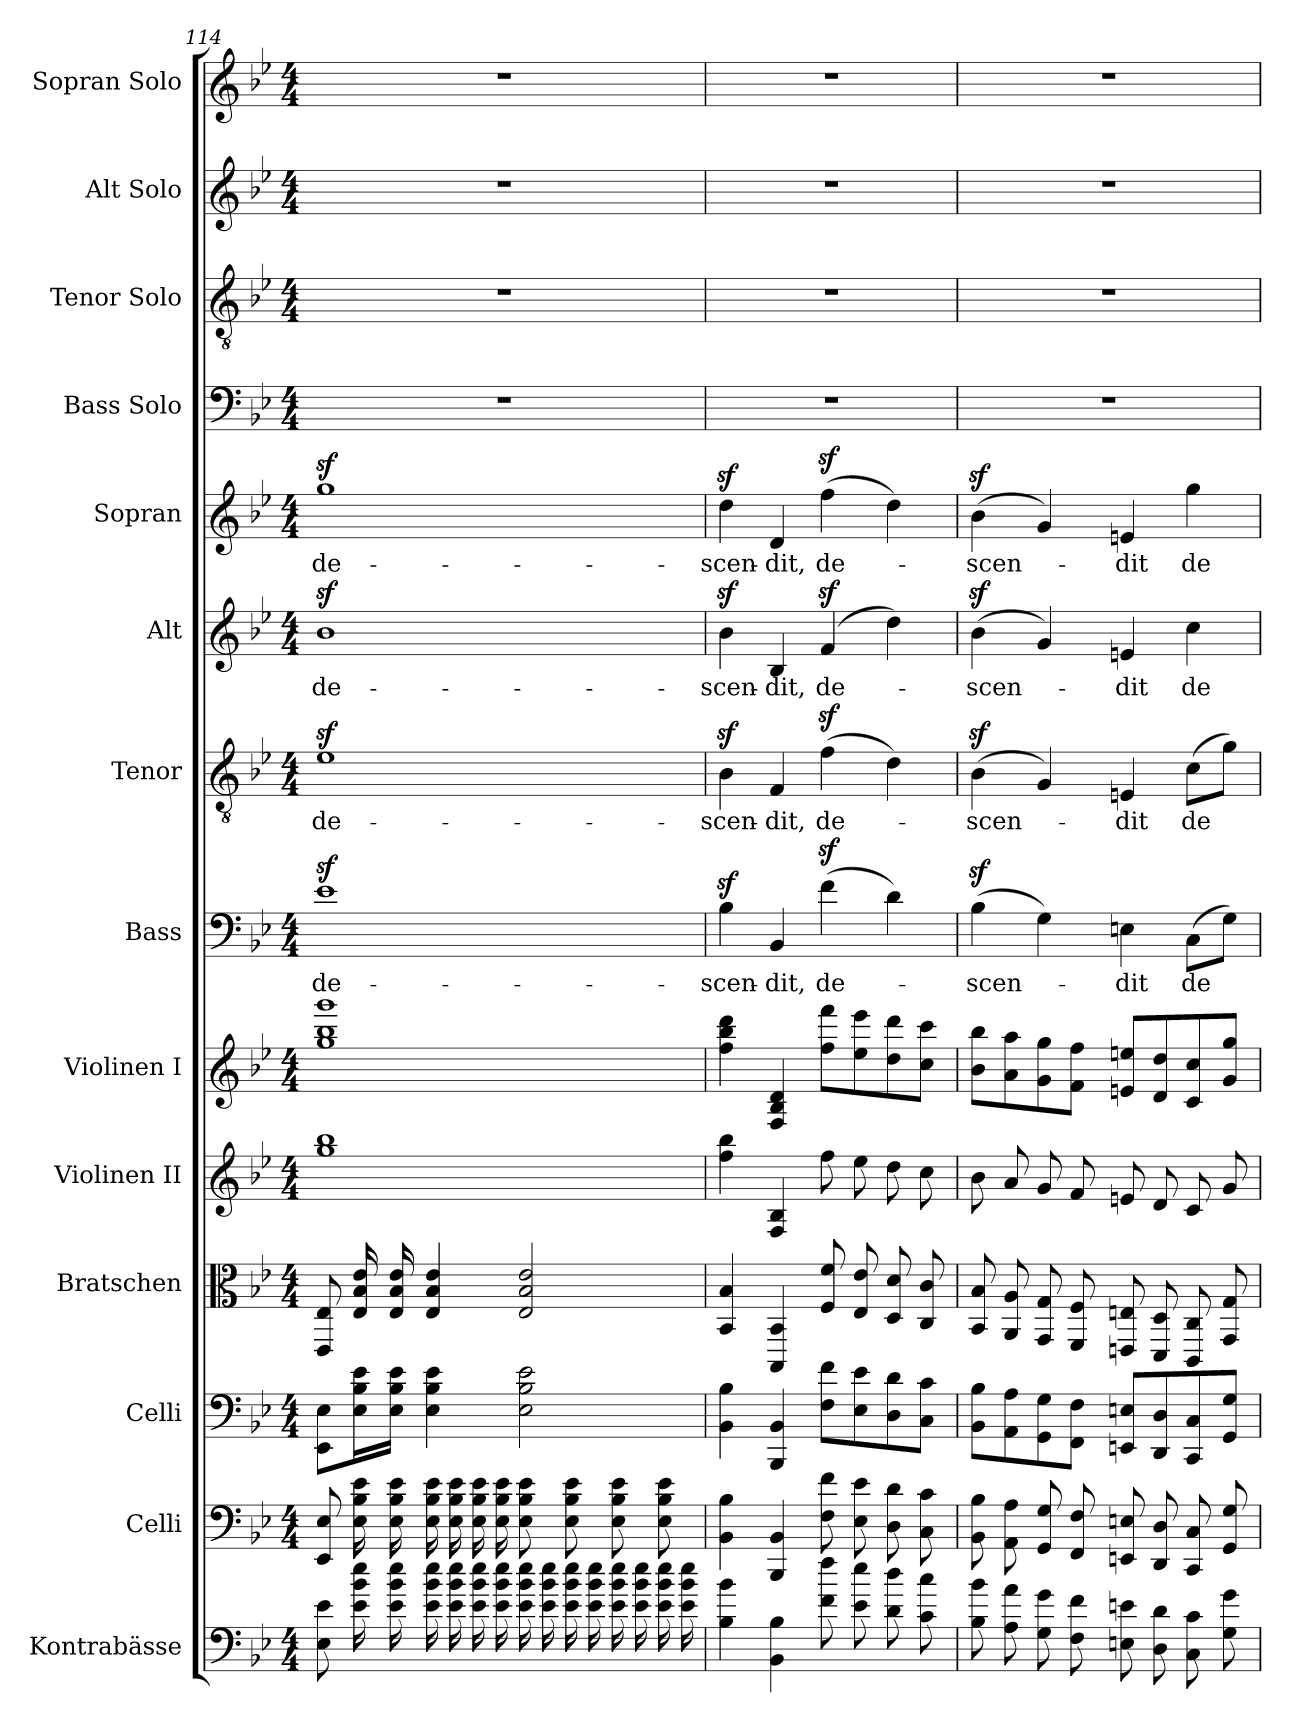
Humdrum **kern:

**kern	**kern	**kern	**kern	**kern	**kern	**kern	**text	**kern	**text	**kern	**text	**kern	**text	**kern	**kern	**kern	**kern
*part14	*part13	*part12	*part11	*part10	*part9	*part8	*part8	*part7	*part7	*part6	*part6	*part5	*part5	*part4	*part3	*part2	*part1
*staff14	*staff13	*staff12	*staff11	*staff10	*staff9	*staff8	*staff8	*staff7	*staff7	*staff6	*staff6	*staff5	*staff5	*staff4	*staff3	*staff2	*staff1
*I"Kontrabässe	*I"Celli	*I"Celli	*I"Bratschen	*I"Violinen II	*I"Violinen I	*I"Bass	*	*I"Tenor	*	*I"Alt	*	*I"Sopran	*	*I"Bass Solo	*I"Tenor Solo	*I"Alt Solo	*I"Sopran Solo
*	*I'Cl.	*	*	*	*I'Vl.	*I'B.	*	*I'T.	*	*I'A.	*	*I'S.	*	*I'B.S.	*I'T.S.	*I'A.S.	*I'S.S.
*clefF4	*clefF4	*clefF4	*clefC3	*clefG2	*clefG2	*clefF4	*	*clefGv2	*	*clefG2	*	*clefG2	*	*clefF4	*clefGv2	*clefG2	*clefG2
*ITrd7c12	*	*	*	*	*	*	*	*	*	*	*	*	*	*	*	*	*
*k[b-e-]	*k[b-e-]	*k[b-e-]	*k[b-e-]	*k[b-e-]	*k[b-e-]	*k[b-e-]	*	*k[b-e-]	*	*k[b-e-]	*	*k[b-e-]	*	*k[b-e-]	*k[b-e-]	*k[b-e-]	*k[b-e-]
*B-:	*B-:	*B-:	*B-:	*B-:	*B-:	*B-:	*	*B-:	*	*B-:	*	*B-:	*	*B-:	*B-:	*B-:	*B-:
*M4/4	*M4/4	*M4/4	*M4/4	*M4/4	*M4/4	*M4/4	*	*M4/4	*	*M4/4	*	*M4/4	*	*M4/4	*M4/4	*M4/4	*M4/4
=114	=114	=114	=114	=114	=114	=114	=114	=114	=114	=114	=114	=114	=114	=114	=114	=114	=114
!	!	!	!	!	!	!	!LO:LY:b	!	!LO:LY:b	!	!LO:LY:b	!	!LO:LY:b	!	!	!	!
8EE-\ 8E-\	8EE-/ 8E-/	8EE-\ 8E-\L	8EE-/ 8E-/	1gg 1bb-	1gg 1bb- 1ggg	1e-z>	-de-	1e-z>	-de-	1b-z>	-de-	1ggz>	-de-	1r	1r	1r	1r
16E-\ 16B-\ 16e-\	16E-\ 16B-\ 16e-\	16E-\ 16B-\ 16e-\L	16E-/ 16B-/ 16e-/	.	.	.	.	.	.	.	.	.	.	.	.	.	.
16E-\ 16B-\ 16e-\	16E-\ 16B-\ 16e-\	16E-\ 16B-\ 16e-\JJ	16E-/ 16B-/ 16e-/	.	.	.	.	.	.	.	.	.	.	.	.	.	.
16E-\ 16B-\ 16e-\	16E-\ 16B-\ 16e-\	4E-\ 4B-\ 4e-\	4E-/ 4B-/ 4e-/	.	.	.	.	.	.	.	.	.	.	.	.	.	.
16E-\ 16B-\ 16e-\	16E-\ 16B-\ 16e-\	.	.	.	.	.	.	.	.	.	.	.	.	.	.	.	.
16E-\ 16B-\ 16e-\	16E-\ 16B-\ 16e-\	.	.	.	.	.	.	.	.	.	.	.	.	.	.	.	.
16E-\ 16B-\ 16e-\	16E-\ 16B-\ 16e-\	.	.	.	.	.	.	.	.	.	.	.	.	.	.	.	.
16E-\ 16B-\ 16e-\	8E-\ 8B-\ 8e-\	2E-\ 2B-\ 2e-\	2E-/ 2B-/ 2e-/	.	.	.	.	.	.	.	.	.	.	.	.	.	.
16E-\ 16B-\ 16e-\	.	.	.	.	.	.	.	.	.	.	.	.	.	.	.	.	.
16E-\ 16B-\ 16e-\	8E-\ 8B-\ 8e-\	.	.	.	.	.	.	.	.	.	.	.	.	.	.	.	.
16E-\ 16B-\ 16e-\	.	.	.	.	.	.	.	.	.	.	.	.	.	.	.	.	.
16E-\ 16B-\ 16e-\	8E-\ 8B-\ 8e-\	.	.	.	.	.	.	.	.	.	.	.	.	.	.	.	.
16E-\ 16B-\ 16e-\	.	.	.	.	.	.	.	.	.	.	.	.	.	.	.	.	.
16E-\ 16B-\ 16e-\	8E-\ 8B-\ 8e-\	.	.	.	.	.	.	.	.	.	.	.	.	.	.	.	.
16E-\ 16B-\ 16e-\	.	.	.	.	.	.	.	.	.	.	.	.	.	.	.	.	.
=115	=115	=115	=115	=115	=115	=115	=115	=115	=115	=115	=115	=115	=115	=115	=115	=115	=115
!	!	!	!	!	!	!	!LO:LY:b	!	!LO:LY:b	!	!LO:LY:b	!	!LO:LY:b	!	!	!	!
4BB-\ 4B-\	4BB-\ 4B-\	4BB-\ 4B-\	4BB-/ 4B-/	4ff\ 4bb-\	4ff\ 4bb-\ 4ddd\	4B-z>\	-scen-	4B-z>\	-scen-	4b-z>\	scen-	4ddz>\	-scen-	1r	1r	1r	1r
!	!	!	!	!	!	!	!LO:LY:b	!	!LO:LY:b	!	!LO:LY:b	!	!LO:LY:b	!	!	!	!
4BBB-\ 4BB-\	4BBB-/ 4BB-/	4BBB-/ 4BB-/	4BBB-/ 4BB-/	4F/ 4B-/	4F/ 4B-/ 4d/	4BB-/	dit,	4F/	dit,	4B-/	-dit,	4d/	dit,	.	.	.	.
!	!	!	!	!	!	!	!LO:LY:b	!	!LO:LY:b	!	!LO:LY:b	!	!LO:LY:b	!	!	!	!
8F\ 8f\	8F\ 8f\	8F\ 8f\L	8F/ 8f/	8ff\	8ff\ 8fff\L	(>4fz>\	-de-	(>4fz>\	-de-	(>4fz>/	-de-	(>4ffz>\	-de-	.	.	.	.
8E-\ 8e-\	8E-\ 8e-\	8E-\ 8e-\	8E-/ 8e-/	8ee-\	8ee-\ 8eee-\	.	.	.	.	.	.	.	.	.	.	.	.
8D\ 8d\	8D\ 8d\	8D\ 8d\	8D/ 8d/	8dd\	8dd\ 8ddd\	4d\)	.	4d\)	.	4dd\)	.	4dd\)	.	.	.	.	.
8C\ 8c\	8C\ 8c\	8C\ 8c\J	8C/ 8c/	8cc\	8cc\ 8ccc\J	.	.	.	.	.	.	.	.	.	.	.	.
=116	=116	=116	=116	=116	=116	=116	=116	=116	=116	=116	=116	=116	=116	=116	=116	=116	=116
!	!	!	!	!	!	!	!LO:LY:b	!	!LO:LY:b	!	!LO:LY:b	!	!LO:LY:b	!	!	!	!
8BB-\ 8B-\	8BB-\ 8B-\	8BB-\ 8B-\L	8BB-/ 8B-/	8b-\	8b-\ 8bb-\L	(>4B-z>\	-scen-	(>4B-z>\	-scen-	(>4b-z>\	-scen-	(>4b-z>\	-scen-	1r	1r	1r	1r
8AA\ 8A\	8AA\ 8A\	8AA\ 8A\	8AA/ 8A/	8a/	8a\ 8aa\	.	.	.	.	.	.	.	.	.	.	.	.
8GG\ 8G\	8GG/ 8G/	8GG\ 8G\	8GG/ 8G/	8g/	8g\ 8gg\	4G\)	.	4G/)	.	4g/)	.	4g/)	.	.	.	.	.
8FF\ 8F\	8FF/ 8F/	8FF\ 8F\J	8FF/ 8F/	8f/	8f\ 8ff\J	.	.	.	.	.	.	.	.	.	.	.	.
!	!	!	!	!	!	!	!LO:LY:b	!	!LO:LY:b	!	!LO:LY:b	!	!LO:LY:b	!	!	!	!
8EEn\ 8En\	8EEn/ 8En/	8EEn/ 8En/L	8EEn/ 8En/	8en/	8en/ 8een/L	4En\	dit	4En/	dit	4en/	dit	4en/	dit	.	.	.	.
8DD\ 8D\	8DD/ 8D/	8DD/ 8D/	8DD/ 8D/	8d/	8d/ 8dd/	.	.	.	.	.	.	.	.	.	.	.	.
!	!	!	!	!	!	!	!LO:LY:b	!	!LO:LY:b	!	!LO:LY:b	!	!LO:LY:b	!	!	!	!
8CC\ 8C\	8CC/ 8C/	8CC/ 8C/	8CC/ 8C/	8c/	8c/ 8cc/	(>8C\L	de	(>8c\L	de	4cc\	de	4gg\	de	.	.	.	.
8GG\ 8G\	8GG/ 8G/	8GG/ 8G/J	8GG/ 8G/	8g/	8g/ 8gg/J	8G\J)	.	8g\J)	.	.	.	.	.	.	.	.	.
=	=	=	=	=	=	=	=	=	=	=	=	=	=	=	=	=	=
*-	*-	*-	*-	*-	*-	*-	*-	*-	*-	*-	*-	*-	*-	*-	*-	*-	*-
